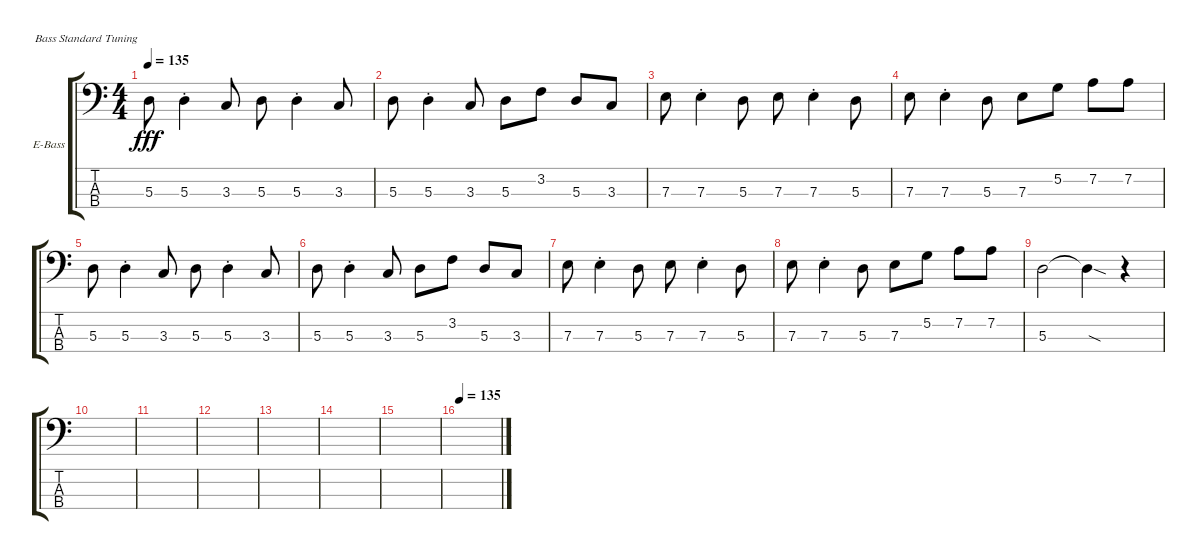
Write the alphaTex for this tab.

\defaultSystemsLayout 4
\bracketExtendMode groupsimilarinstruments
\firstSystemTrackNameOrientation horizontal
\otherSystemsTrackNameOrientation horizontal
\track ("O`Malley" "E-Bass") {instrument electricbassfinger}
\staff {score tabs}
\tuning (G2 D2 A1 E1)
\ts (4 4)
\tempo 135
\clef f4
\ks c
5.3.8{dy fff} 5.3{st}.4 3.3.8 5.3.8 5.3{st}.4 3.3.8 |
5.3.8 5.3{st}.4 3.3.8 5.3.8 3.2.8 5.3.8 3.3.8 |
7.3.8 7.3{st}.4 5.3.8 7.3.8 7.3{st}.4 5.3.8 |
7.3.8 7.3{st}.4 5.3.8 7.3.8 5.2.8 7.2.8 7.2.8 |
5.3.8 5.3{st}.4 3.3.8 5.3.8 5.3{st}.4 3.3.8 |
5.3.8 5.3{st}.4 3.3.8 5.3.8 3.2.8 5.3.8 3.3.8 |
7.3.8 7.3{st}.4 5.3.8 7.3.8 7.3{st}.4 5.3.8 |
7.3.8 7.3{st}.4 5.3.8 7.3.8 5.2.8 7.2.8 7.2.8 |
5.3.2 5.3{sod t}.4 r.4 |
|
|
|
|
|
|
\tempo 135
